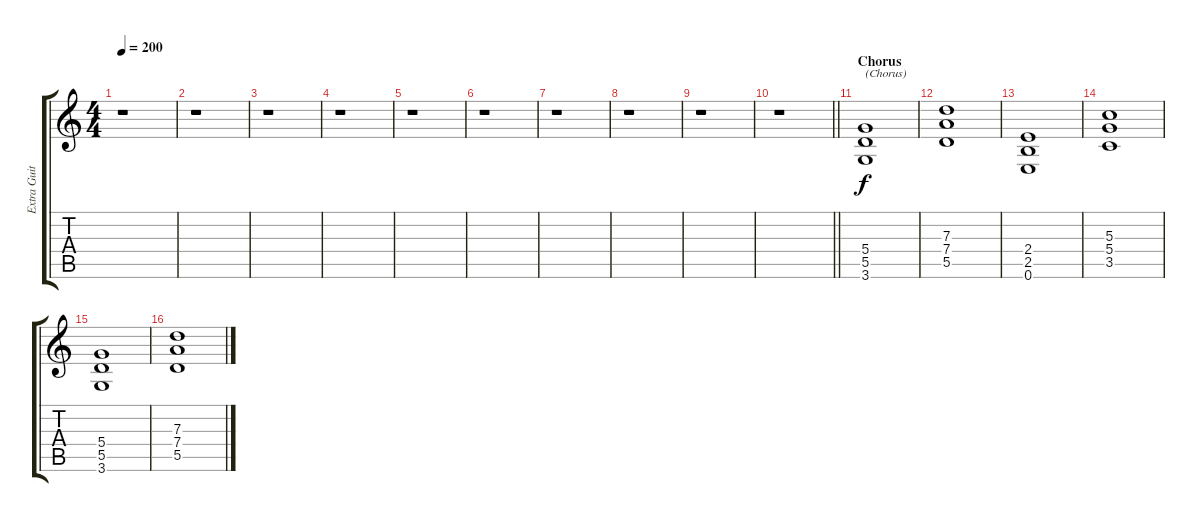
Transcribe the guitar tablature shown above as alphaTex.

\track ("Extra Guitar" "Extra Guit") {instrument distortionguitar}
\staff {score tabs}
\tuning (E4 B3 G3 D3 A2 E2) {hide}
\ts (4 4)
\tempo 200
\clef g2
\ks c
r.1{dy f} |
r.1 |
r.1 |
r.1 |
r.1 |
r.1 |
r.1 |
r.1 |
r.1 |
\barLineRight lightlight
r.1 |
\section ("" "Chorus")
(5.4 5.5 3.6).1{txt "(Chorus)" volume 12} |
(7.3 7.4 5.5).1 |
(2.4 2.5 0.6).1 |
(5.3 5.4 3.5).1 |
(5.4 5.5 3.6).1 |
(7.3 7.4 5.5).1
